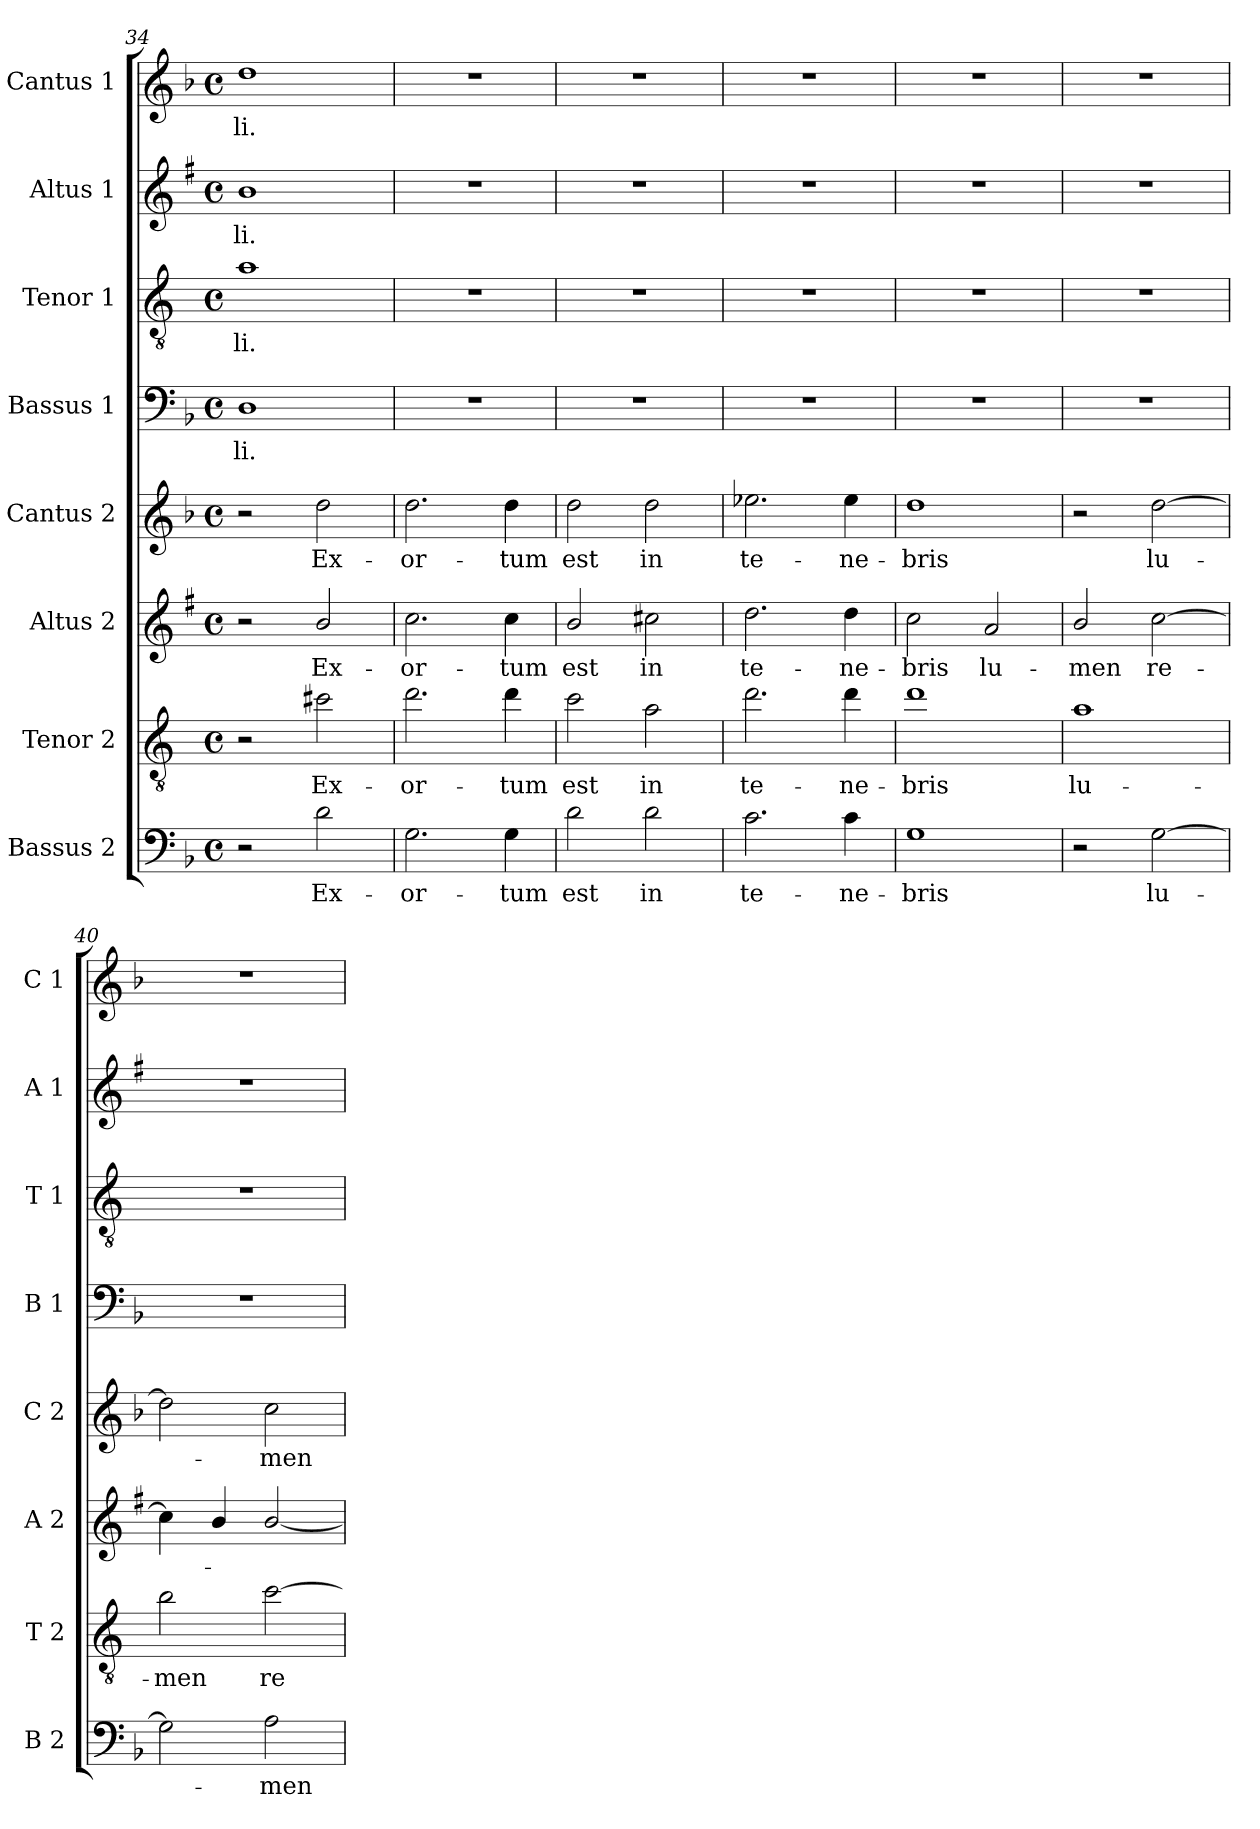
**kern	**text	**kern	**text	**kern	**text	**kern	**text	**kern	**text	**kern	**text	**kern	**text	**kern	**text
*part8	*part8	*part7	*part7	*part6	*part6	*part5	*part5	*part4	*part4	*part3	*part3	*part2	*part2	*part1	*part1
*staff8	*staff8	*staff7	*staff7	*staff6	*staff6	*staff5	*staff5	*staff4	*staff4	*staff3	*staff3	*staff2	*staff2	*staff1	*staff1
*I"Bassus 2	*	*I"Tenor 2	*	*I"Altus 2	*	*I"Cantus 2	*	*I"Bassus 1	*	*I"Tenor 1	*	*I"Altus 1	*	*I"Cantus 1	*
*I'B 2	*	*I'T 2	*	*I'A 2	*	*I'C 2	*	*I'B 1	*	*I'T 1	*	*I'A 1	*	*I'C 1	*
*clefF4	*	*clefGv2	*	*clefG2	*	*clefG2	*	*clefF4	*	*clefGv2	*	*clefG2	*	*clefG2	*
*	*	*ITrd4c7	*	*ITrd1c2	*	*	*	*	*	*ITrd4c7	*	*ITrd1c2	*	*	*
*k[b-]	*	*k[b-]	*	*k[b-]	*	*k[b-]	*	*k[b-]	*	*k[b-]	*	*k[b-]	*	*k[b-]	*
*F:	*	*F:	*	*F:	*	*F:	*	*F:	*	*F:	*	*F:	*	*F:	*
*M4/4	*	*M4/4	*	*M4/4	*	*M4/4	*	*M4/4	*	*M4/4	*	*M4/4	*	*M4/4	*
*met(c)	*	*met(c)	*	*met(c)	*	*met(c)	*	*met(c)	*	*met(c)	*	*met(c)	*	*met(c)	*
=34	=34	=34	=34	=34	=34	=34	=34	=34	=34	=34	=34	=34	=34	=34	=34
!	!	!	!	!	!	!	!	!	!LO:LY:b	!	!LO:LY:b	!	!LO:LY:b	!	!LO:LY:b
2r	.	2r	.	2r	.	2r	.	1D	-li.	1d	-li.	1a	-li.	1dd	-li.
!	!LO:LY:b	!	!LO:LY:b	!	!LO:LY:b	!	!LO:LY:b	!	!	!	!	!	!	!	!
2d\	Ex-	2f#X\	Ex-	2a/	Ex-	2dd\	Ex-	.	.	.	.	.	.	.	.
=35	=35	=35	=35	=35	=35	=35	=35	=35	=35	=35	=35	=35	=35	=35	=35
!	!LO:LY:b	!	!LO:LY:b	!	!LO:LY:b	!	!LO:LY:b	!	!	!	!	!	!	!	!
2.G\	-or-	2.g\	-or-	2.b-\	-or-	2.dd\	-or-	1r	.	1r	.	1r	.	1r	.
!	!LO:LY:b	!	!LO:LY:b	!	!LO:LY:b	!	!LO:LY:b	!	!	!	!	!	!	!	!
4G\	-tum	4g\	-tum	4b-\	-tum	4dd\	-tum	.	.	.	.	.	.	.	.
=36	=36	=36	=36	=36	=36	=36	=36	=36	=36	=36	=36	=36	=36	=36	=36
!	!LO:LY:b	!	!LO:LY:b	!	!LO:LY:b	!	!LO:LY:b	!	!	!	!	!	!	!	!
2d\	est	2f\	est	2a/	est	2dd\	est	1r	.	1r	.	1r	.	1r	.
!	!LO:LY:b	!	!LO:LY:b	!	!LO:LY:b	!	!LO:LY:b	!	!	!	!	!	!	!	!
2d\	in	2d\	in	2bn\	in	2dd\	in	.	.	.	.	.	.	.	.
!!LO:LB:g=z
=37	=37	=37	=37	=37	=37	=37	=37	=37	=37	=37	=37	=37	=37	=37	=37
!	!LO:LY:b	!	!LO:LY:b	!	!LO:LY:b	!	!LO:LY:b	!	!	!	!	!	!	!	!
2.c\	te-	2.g\	te-	2.cc\	te-	2.ee-X\	te-	1r	.	1r	.	1r	.	1r	.
!	!LO:LY:b	!	!LO:LY:b	!	!LO:LY:b	!	!LO:LY:b	!	!	!	!	!	!	!	!
4c\	-ne-	4g\	-ne-	4cc\	-ne-	4ee-\	-ne-	.	.	.	.	.	.	.	.
=38	=38	=38	=38	=38	=38	=38	=38	=38	=38	=38	=38	=38	=38	=38	=38
!	!LO:LY:b	!	!LO:LY:b	!	!LO:LY:b	!	!LO:LY:b	!	!	!	!	!	!	!	!
1G	-bris	1g	-bris	2b-\	-bris	1dd	-bris	1r	.	1r	.	1r	.	1r	.
!	!	!	!	!	!LO:LY:b	!	!	!	!	!	!	!	!	!	!
.	.	.	.	2g/	lu-	.	.	.	.	.	.	.	.	.	.
=39	=39	=39	=39	=39	=39	=39	=39	=39	=39	=39	=39	=39	=39	=39	=39
!	!	!	!LO:LY:b	!	!LO:LY:b	!	!	!	!	!	!	!	!	!	!
2r	.	1d	lu-	2a/	-men	2r	.	1r	.	1r	.	1r	.	1r	.
!	!LO:LY:b	!	!	!	!LO:LY:b	!	!LO:LY:b	!	!	!	!	!	!	!	!
[2G\	lu-	.	.	[2b-\	re-	[2dd\	lu-	.	.	.	.	.	.	.	.
=40	=40	=40	=40	=40	=40	=40	=40	=40	=40	=40	=40	=40	=40	=40	=40
!	!	!	!LO:LY:b	!	!	!	!	!	!	!	!	!	!	!	!
2G\]	.	2e\	-men	4b-\]	.	2dd\]	.	1r	.	1r	.	1r	.	1r	.
.	.	.	.	4a/	.	.	.	.	.	.	.	.	.	.	.
!	!LO:LY:b	!	!LO:LY:b	!	!	!	!LO:LY:b	!	!	!	!	!	!	!	!
2A\	-men	[2f\	re-	[2a/	.	2cc\	-men	.	.	.	.	.	.	.	.
=	=	=	=	=	=	=	=	=	=	=	=	=	=	=	=
*-	*-	*-	*-	*-	*-	*-	*-	*-	*-	*-	*-	*-	*-	*-	*-
